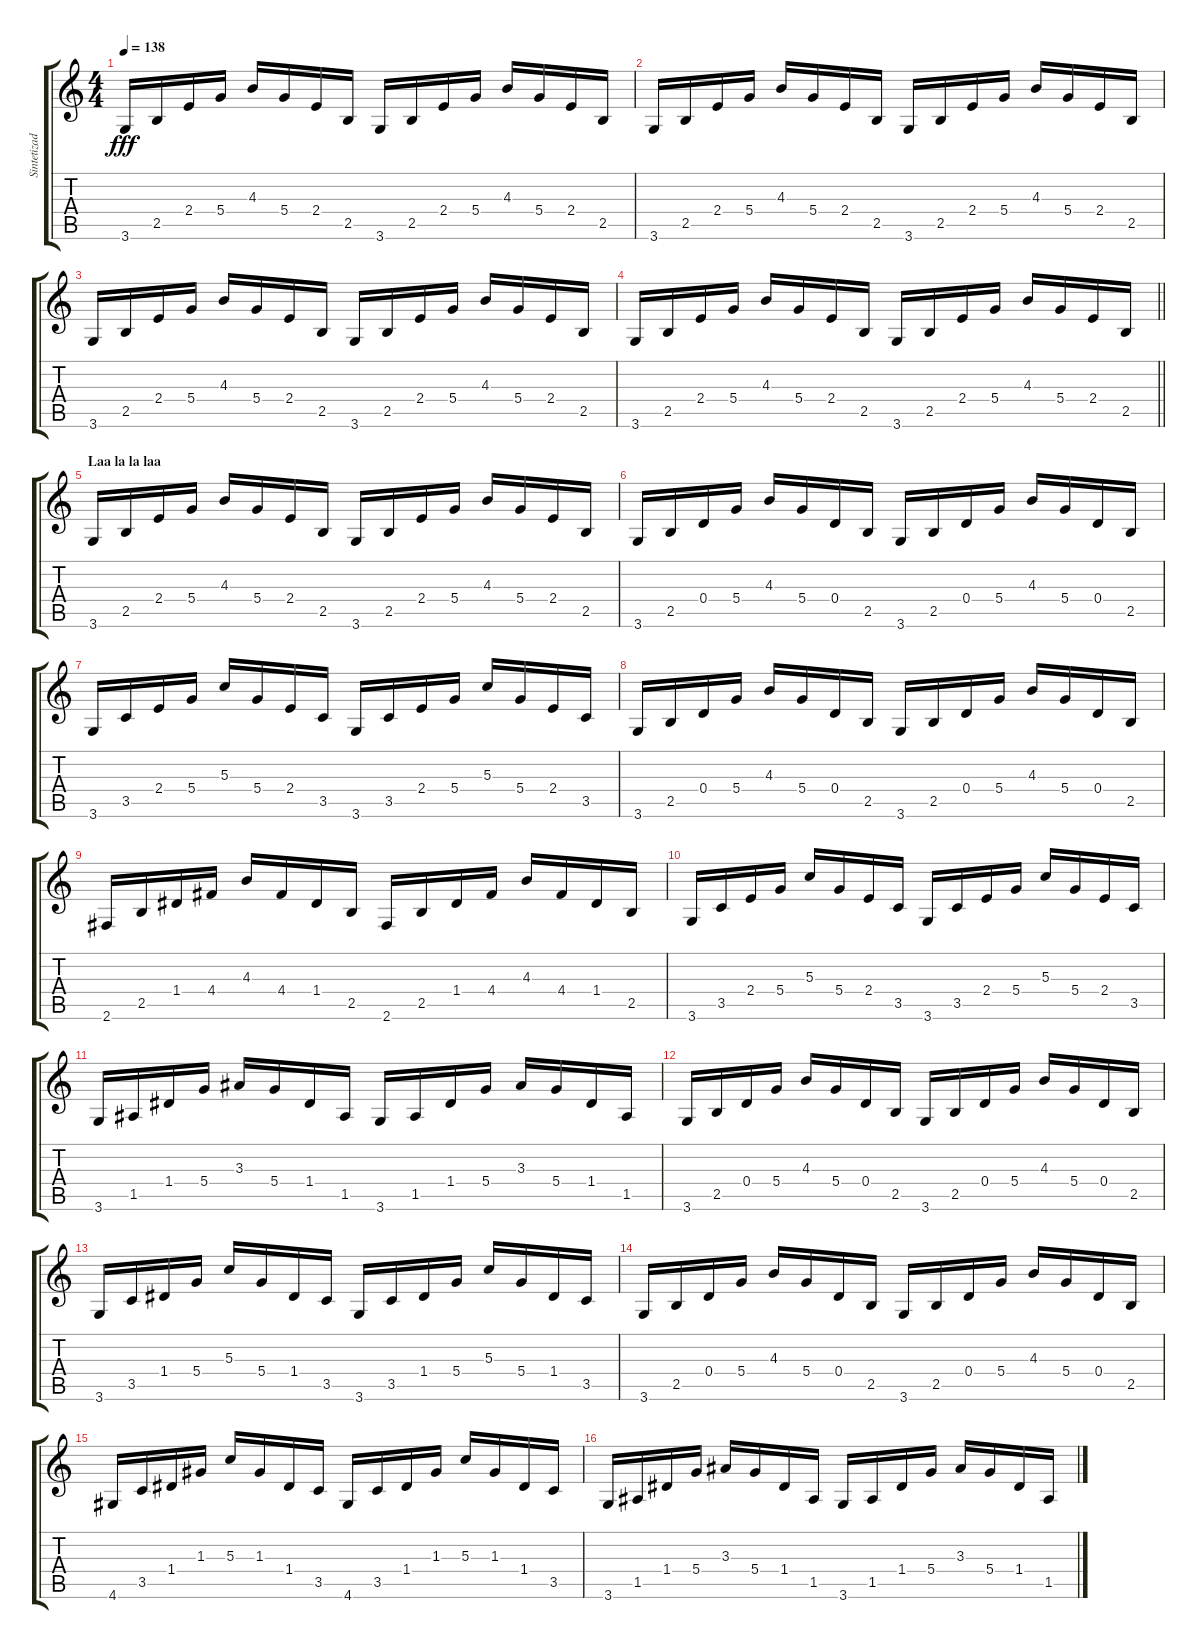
\track ("Sintetizador 1" "Sintetizad") {instrument electricbassfinger}
\staff {score tabs}
\tuning (E4 B3 G3 D3 A2 E2) {hide}
\ts (4 4)
\tempo 138
\clef g2
\ks c
3.6.16{dy fff instrument electricbassfinger} 2.5.16 2.4.16 5.4.16 4.3.16 5.4.16 2.4.16 2.5.16 3.6.16 2.5.16 2.4.16 5.4.16 4.3.16 5.4.16 2.4.16 2.5.16 |
3.6.16 2.5.16 2.4.16 5.4.16 4.3.16 5.4.16 2.4.16 2.5.16 3.6.16 2.5.16 2.4.16 5.4.16 4.3.16 5.4.16 2.4.16 2.5.16 |
3.6.16 2.5.16 2.4.16 5.4.16 4.3.16 5.4.16 2.4.16 2.5.16 3.6.16 2.5.16 2.4.16 5.4.16 4.3.16 5.4.16 2.4.16 2.5.16 |
\barLineRight lightlight
3.6.16 2.5.16 2.4.16 5.4.16 4.3.16 5.4.16 2.4.16 2.5.16 3.6.16 2.5.16 2.4.16 5.4.16 4.3.16 5.4.16 2.4.16 2.5.16 |
\section ("" "Laa la la laa ")
3.6.16 2.5.16 2.4.16 5.4.16 4.3.16 5.4.16 2.4.16 2.5.16 3.6.16 2.5.16 2.4.16 5.4.16 4.3.16 5.4.16 2.4.16 2.5.16 |
3.6.16 2.5.16 0.4.16 5.4.16 4.3.16 5.4.16 0.4.16 2.5.16 3.6.16 2.5.16 0.4.16 5.4.16 4.3.16 5.4.16 0.4.16 2.5.16 |
3.6.16 3.5.16 2.4.16 5.4.16 5.3.16 5.4.16 2.4.16 3.5.16 3.6.16 3.5.16 2.4.16 5.4.16 5.3.16 5.4.16 2.4.16 3.5.16 |
3.6.16 2.5.16 0.4.16 5.4.16 4.3.16 5.4.16 0.4.16 2.5.16 3.6.16 2.5.16 0.4.16 5.4.16 4.3.16 5.4.16 0.4.16 2.5.16 |
2.6.16 2.5.16 1.4.16 4.4.16 4.3.16 4.4.16 1.4.16 2.5.16 2.6.16 2.5.16 1.4.16 4.4.16 4.3.16 4.4.16 1.4.16 2.5.16 |
3.6.16 3.5.16 2.4.16 5.4.16 5.3.16 5.4.16 2.4.16 3.5.16 3.6.16 3.5.16 2.4.16 5.4.16 5.3.16 5.4.16 2.4.16 3.5.16 |
3.6.16 1.5.16 1.4.16 5.4.16 3.3.16 5.4.16 1.4.16 1.5.16 3.6.16 1.5.16 1.4.16 5.4.16 3.3.16 5.4.16 1.4.16 1.5.16 |
3.6.16 2.5.16 0.4.16 5.4.16 4.3.16 5.4.16 0.4.16 2.5.16 3.6.16 2.5.16 0.4.16 5.4.16 4.3.16 5.4.16 0.4.16 2.5.16 |
3.6.16 3.5.16 1.4.16 5.4.16 5.3.16 5.4.16 1.4.16 3.5.16 3.6.16 3.5.16 1.4.16 5.4.16 5.3.16 5.4.16 1.4.16 3.5.16 |
3.6.16 2.5.16 0.4.16 5.4.16 4.3.16 5.4.16 0.4.16 2.5.16 3.6.16 2.5.16 0.4.16 5.4.16 4.3.16 5.4.16 0.4.16 2.5.16 |
4.6.16 3.5.16 1.4.16 1.3.16 5.3.16 1.3.16 1.4.16 3.5.16 4.6.16 3.5.16 1.4.16 1.3.16 5.3.16 1.3.16 1.4.16 3.5.16 |
3.6.16 1.5.16 1.4.16 5.4.16 3.3.16 5.4.16 1.4.16 1.5.16 3.6.16 1.5.16 1.4.16 5.4.16 3.3.16 5.4.16 1.4.16 1.5.16
